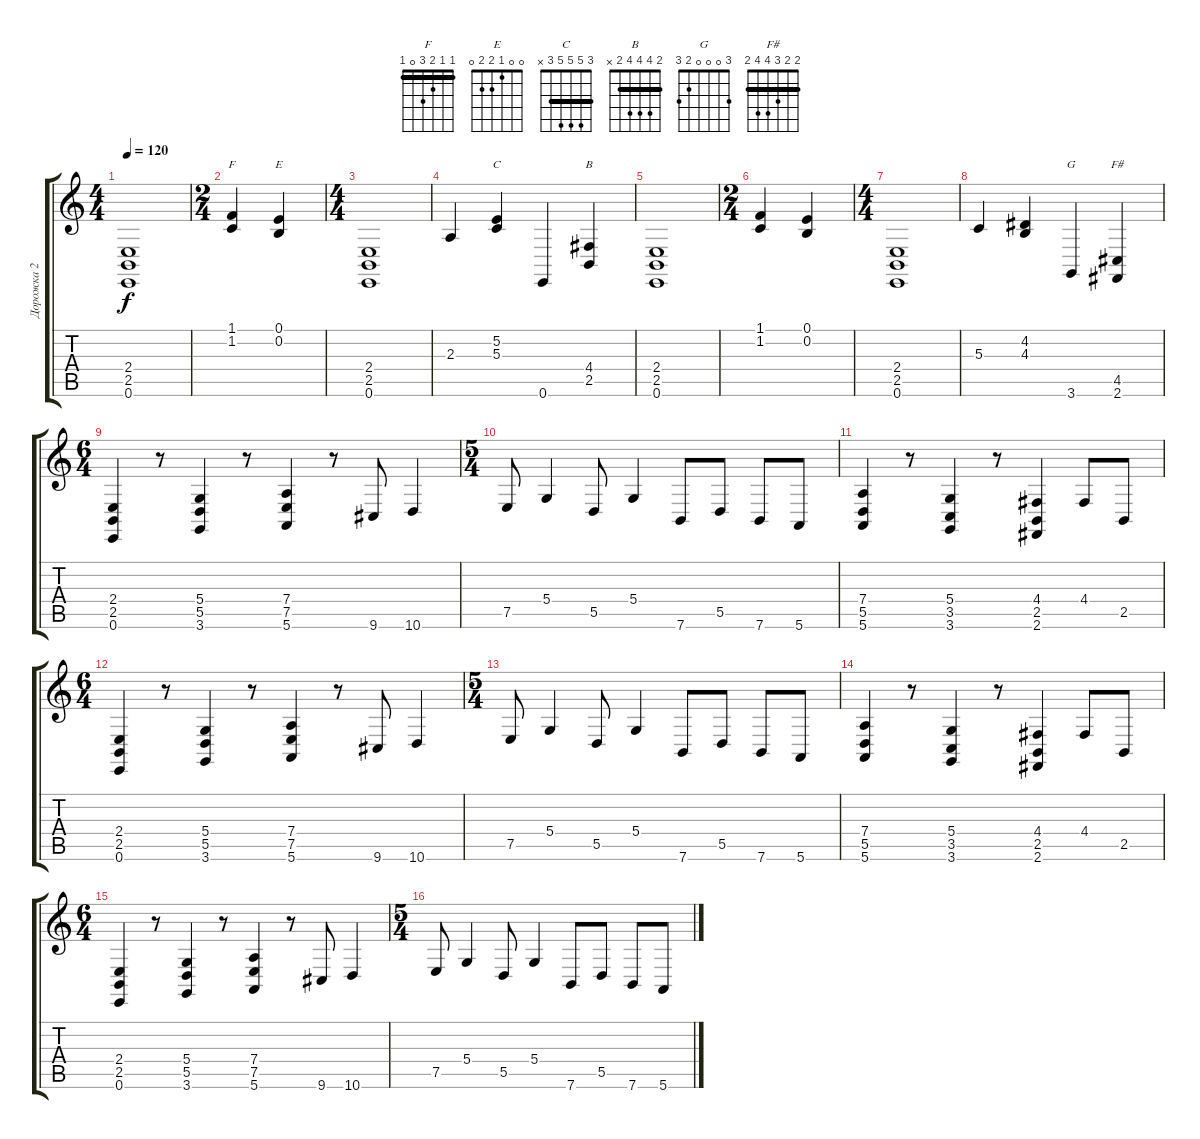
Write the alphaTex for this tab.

\track ("Дорожка 2" "Дорожка 2") {instrument pad4choir}
\staff {score tabs}
\tuning (E4 B3 G3 D3 A2 E2) {hide}
\chord ("F" 1 1 2 3 0 1) {barre 1}
\chord ("E" 0 0 1 2 2 0)
\chord ("C" 3 5 5 5 3 x) {barre 3}
\chord ("B" 2 4 4 4 2 x) {barre 2}
\chord ("G" 3 0 0 0 2 3)
\chord ("F#" 2 2 3 4 4 2) {barre 2}
\ts (4 4)
\tempo 120
\clef g2
\ks c
(2.4 2.5 0.6).1{dy f} |
\ts (2 4)
(1.1 1.2).4{ch "F"} (0.1 0.2).4{ch "E"} |
\ts (4 4)
(2.4 2.5 0.6).1 |
2.3.4 (5.2 5.3).4{ch "C"} 0.6.4 (4.4 2.5).4{ch "B"} |
(2.4 2.5 0.6).1 |
\ts (2 4)
(1.1 1.2).4 (0.1 0.2).4 |
\ts (4 4)
(2.4 2.5 0.6).1 |
5.3.4 (4.2 4.3).4 3.6.4{ch "G"} (4.5 2.6).4{ch "F#"} |
\ts (6 4)
(2.4 2.5 0.6).4 r.8 (5.4 5.5 3.6).4 r.8 (7.4 7.5 5.6).4 r.8 9.6.8 10.6.4 |
\ts (5 4)
7.5.8 5.4.4 5.5.8 5.4.4 7.6.8 5.5.8 7.6.8 5.6.8 |
(7.4 5.5 5.6).4 r.8 (5.4 3.5 3.6).4 r.8 (4.4 2.5 2.6).4 4.4.8 2.5.8 |
\ts (6 4)
(2.4 2.5 0.6).4 r.8 (5.4 5.5 3.6).4 r.8 (7.4 7.5 5.6).4 r.8 9.6.8 10.6.4 |
\ts (5 4)
7.5.8 5.4.4 5.5.8 5.4.4 7.6.8 5.5.8 7.6.8 5.6.8 |
(7.4 5.5 5.6).4 r.8 (5.4 3.5 3.6).4 r.8 (4.4 2.5 2.6).4 4.4.8 2.5.8 |
\ts (6 4)
(2.4 2.5 0.6).4 r.8 (5.4 5.5 3.6).4 r.8 (7.4 7.5 5.6).4 r.8 9.6.8 10.6.4 |
\ts (5 4)
7.5.8 5.4.4 5.5.8 5.4.4 7.6.8 5.5.8 7.6.8 5.6.8
